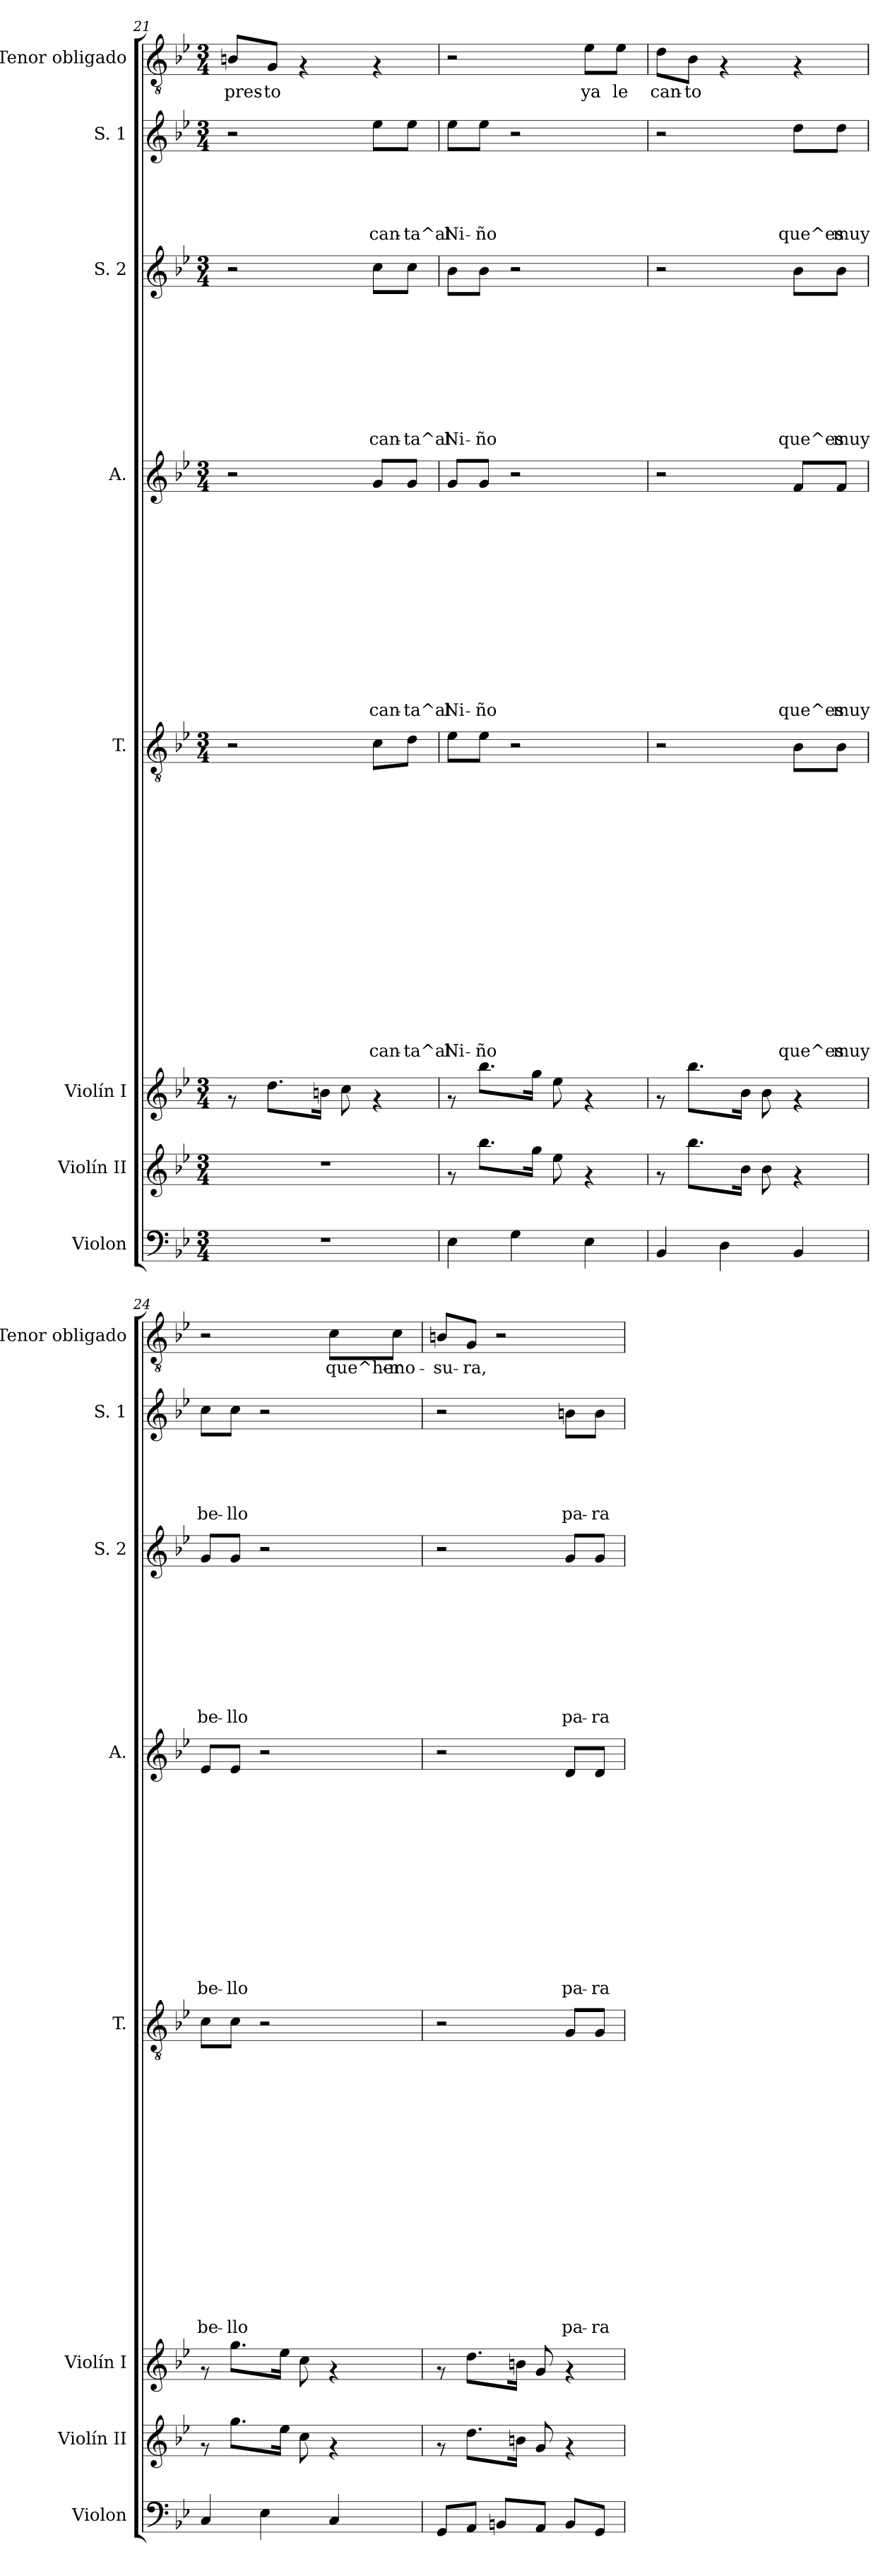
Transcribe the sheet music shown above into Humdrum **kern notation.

**kern	**kern	**kern	**kern	**text	**text	**text	**text	**text	**text	**text	**text	**text	**text	**text	**text	**text	**text	**text	**text	**text	**kern	**text	**text	**text	**text	**text	**text	**text	**text	**text	**text	**text	**text	**text	**kern	**text	**text	**text	**text	**text	**text	**text	**text	**text	**kern	**text	**text	**text	**text	**text	**kern	**text
*part8	*part7	*part6	*part5	*part5	*part5	*part5	*part5	*part5	*part5	*part5	*part5	*part5	*part5	*part5	*part5	*part5	*part5	*part5	*part5	*part5	*part4	*part4	*part4	*part4	*part4	*part4	*part4	*part4	*part4	*part4	*part4	*part4	*part4	*part4	*part3	*part3	*part3	*part3	*part3	*part3	*part3	*part3	*part3	*part3	*part2	*part2	*part2	*part2	*part2	*part2	*part1	*part1
*staff8	*staff7	*staff6	*staff5	*staff5	*staff5	*staff5	*staff5	*staff5	*staff5	*staff5	*staff5	*staff5	*staff5	*staff5	*staff5	*staff5	*staff5	*staff5	*staff5	*staff5	*staff4	*staff4	*staff4	*staff4	*staff4	*staff4	*staff4	*staff4	*staff4	*staff4	*staff4	*staff4	*staff4	*staff4	*staff3	*staff3	*staff3	*staff3	*staff3	*staff3	*staff3	*staff3	*staff3	*staff3	*staff2	*staff2	*staff2	*staff2	*staff2	*staff2	*staff1	*staff1
*I"Violon	*I"Violín II	*I"Violín I	*I"T.	*	*	*	*	*	*	*	*	*	*	*	*	*	*	*	*	*	*I"A.	*	*	*	*	*	*	*	*	*	*	*	*	*	*I"S. 2	*	*	*	*	*	*	*	*	*	*I"S. 1	*	*	*	*	*	*I"Tenor obligado	*
*I'Violon	*I'Violín II	*I'Violín I	*I'T.	*	*	*	*	*	*	*	*	*	*	*	*	*	*	*	*	*	*I'A.	*	*	*	*	*	*	*	*	*	*	*	*	*	*I'S. 2	*	*	*	*	*	*	*	*	*	*I'S. 1	*	*	*	*	*	*I'Tenor obligado	*
*clefF4	*clefG2	*clefG2	*clefGv2	*	*	*	*	*	*	*	*	*	*	*	*	*	*	*	*	*	*clefG2	*	*	*	*	*	*	*	*	*	*	*	*	*	*clefG2	*	*	*	*	*	*	*	*	*	*clefG2	*	*	*	*	*	*clefGv2	*
*k[b-e-]	*k[b-e-]	*k[b-e-]	*k[b-e-]	*	*	*	*	*	*	*	*	*	*	*	*	*	*	*	*	*	*k[b-e-]	*	*	*	*	*	*	*	*	*	*	*	*	*	*k[b-e-]	*	*	*	*	*	*	*	*	*	*k[b-e-]	*	*	*	*	*	*k[b-e-]	*
*B-:	*B-:	*B-:	*B-:	*	*	*	*	*	*	*	*	*	*	*	*	*	*	*	*	*	*B-:	*	*	*	*	*	*	*	*	*	*	*	*	*	*B-:	*	*	*	*	*	*	*	*	*	*B-:	*	*	*	*	*	*B-:	*
*M3/4	*M3/4	*M3/4	*M3/4	*	*	*	*	*	*	*	*	*	*	*	*	*	*	*	*	*	*M3/4	*	*	*	*	*	*	*	*	*	*	*	*	*	*M3/4	*	*	*	*	*	*	*	*	*	*M3/4	*	*	*	*	*	*M3/4	*
=21	=21	=21	=21	=21	=21	=21	=21	=21	=21	=21	=21	=21	=21	=21	=21	=21	=21	=21	=21	=21	=21	=21	=21	=21	=21	=21	=21	=21	=21	=21	=21	=21	=21	=21	=21	=21	=21	=21	=21	=21	=21	=21	=21	=21	=21	=21	=21	=21	=21	=21	=21	=21
!	!	!	!	!	!	!	!	!	!	!	!	!	!	!	!	!	!	!	!	!	!	!	!	!	!	!	!	!	!	!	!	!	!	!	!	!	!	!	!	!	!	!	!	!	!	!	!	!	!	!	!	!LO:LY:b
2.r	2.r	8rf	2r	.	.	.	.	.	.	.	.	.	.	.	.	.	.	.	.	.	2r	.	.	.	.	.	.	.	.	.	.	.	.	.	2r	.	.	.	.	.	.	.	.	.	2r	.	.	.	.	.	8Bn/L	pres-
!	!	!	!	!	!	!	!	!	!	!	!	!	!	!	!	!	!	!	!	!	!	!	!	!	!	!	!	!	!	!	!	!	!	!	!	!	!	!	!	!	!	!	!	!	!	!	!	!	!	!	!	!LO:LY:b
.	.	8.dd\L	.	.	.	.	.	.	.	.	.	.	.	.	.	.	.	.	.	.	.	.	.	.	.	.	.	.	.	.	.	.	.	.	.	.	.	.	.	.	.	.	.	.	.	.	.	.	.	.	8G/J	-to
.	.	.	.	.	.	.	.	.	.	.	.	.	.	.	.	.	.	.	.	.	.	.	.	.	.	.	.	.	.	.	.	.	.	.	.	.	.	.	.	.	.	.	.	.	.	.	.	.	.	.	4rF	.
.	.	16bn\Jk	.	.	.	.	.	.	.	.	.	.	.	.	.	.	.	.	.	.	.	.	.	.	.	.	.	.	.	.	.	.	.	.	.	.	.	.	.	.	.	.	.	.	.	.	.	.	.	.	.	.
.	.	8cc\	.	.	.	.	.	.	.	.	.	.	.	.	.	.	.	.	.	.	.	.	.	.	.	.	.	.	.	.	.	.	.	.	.	.	.	.	.	.	.	.	.	.	.	.	.	.	.	.	.	.
!	!	!	!	!	!	!	!	!	!	!	!	!	!	!	!	!	!	!	!	!LO:LY:b	!	!	!	!	!	!	!	!	!	!	!	!	!	!LO:LY:b	!	!	!	!	!	!	!	!	!	!LO:LY:b	!	!	!	!	!	!LO:LY:b	!	!
.	.	4rf	8c\L	.	.	.	.	.	.	.	.	.	.	.	.	.	.	.	.	can-	8g/L	.	.	.	.	.	.	.	.	.	.	.	.	can-	8cc\L	.	.	.	.	.	.	.	.	can-	8ee-\L	.	.	.	.	can-	4rF	.
!	!	!	!	!	!	!	!	!	!	!	!	!	!	!	!	!	!	!	!	!LO:LY:b	!	!	!	!	!	!	!	!	!	!	!	!	!	!LO:LY:b	!	!	!	!	!	!	!	!	!	!LO:LY:b	!	!	!	!	!	!LO:LY:b	!	!
.	.	.	8d\J	.	.	.	.	.	.	.	.	.	.	.	.	.	.	.	.	-ta^al	8g/J	.	.	.	.	.	.	.	.	.	.	.	.	-ta^al	8cc\J	.	.	.	.	.	.	.	.	-ta^al	8ee-\J	.	.	.	.	-ta^al	.	.
!!LO:PB:g=z
=22	=22	=22	=22	=22	=22	=22	=22	=22	=22	=22	=22	=22	=22	=22	=22	=22	=22	=22	=22	=22	=22	=22	=22	=22	=22	=22	=22	=22	=22	=22	=22	=22	=22	=22	=22	=22	=22	=22	=22	=22	=22	=22	=22	=22	=22	=22	=22	=22	=22	=22	=22	=22
!	!	!	!	!	!	!	!	!	!	!	!	!	!	!	!	!	!	!	!	!LO:LY:b	!	!	!	!	!	!	!	!	!	!	!	!	!	!LO:LY:b	!	!	!	!	!	!	!	!	!	!LO:LY:b	!	!	!	!	!	!LO:LY:b	!	!
4E-\	8rf	8rf	8e-\L	.	.	.	.	.	.	.	.	.	.	.	.	.	.	.	.	Ni-	8g/L	.	.	.	.	.	.	.	.	.	.	.	.	Ni-	8b-\L	.	.	.	.	.	.	.	.	Ni-	8ee-\L	.	.	.	.	Ni-	2r	.
!	!	!	!	!	!	!	!	!	!	!	!	!	!	!	!	!	!	!	!	!LO:LY:b	!	!	!	!	!	!	!	!	!	!	!	!	!	!LO:LY:b	!	!	!	!	!	!	!	!	!	!LO:LY:b	!	!	!	!	!	!LO:LY:b	!	!
.	8.bb-\L	8.bb-\L	8e-\J	.	.	.	.	.	.	.	.	.	.	.	.	.	.	.	.	-ño	8g/J	.	.	.	.	.	.	.	.	.	.	.	.	-ño	8b-\J	.	.	.	.	.	.	.	.	-ño	8ee-\J	.	.	.	.	-ño	.	.
4G\	.	.	2r	.	.	.	.	.	.	.	.	.	.	.	.	.	.	.	.	.	2r	.	.	.	.	.	.	.	.	.	.	.	.	.	2r	.	.	.	.	.	.	.	.	.	2r	.	.	.	.	.	.	.
.	16gg\Jk	16gg\Jk	.	.	.	.	.	.	.	.	.	.	.	.	.	.	.	.	.	.	.	.	.	.	.	.	.	.	.	.	.	.	.	.	.	.	.	.	.	.	.	.	.	.	.	.	.	.	.	.	.	.
.	8ee-\	8ee-\	.	.	.	.	.	.	.	.	.	.	.	.	.	.	.	.	.	.	.	.	.	.	.	.	.	.	.	.	.	.	.	.	.	.	.	.	.	.	.	.	.	.	.	.	.	.	.	.	.	.
!	!	!	!	!	!	!	!	!	!	!	!	!	!	!	!	!	!	!	!	!	!	!	!	!	!	!	!	!	!	!	!	!	!	!	!	!	!	!	!	!	!	!	!	!	!	!	!	!	!	!	!	!LO:LY:b
4E-\	4rf	4rf	.	.	.	.	.	.	.	.	.	.	.	.	.	.	.	.	.	.	.	.	.	.	.	.	.	.	.	.	.	.	.	.	.	.	.	.	.	.	.	.	.	.	.	.	.	.	.	.	8e-\L	ya
!	!	!	!	!	!	!	!	!	!	!	!	!	!	!	!	!	!	!	!	!	!	!	!	!	!	!	!	!	!	!	!	!	!	!	!	!	!	!	!	!	!	!	!	!	!	!	!	!	!	!	!	!LO:LY:b
.	.	.	.	.	.	.	.	.	.	.	.	.	.	.	.	.	.	.	.	.	.	.	.	.	.	.	.	.	.	.	.	.	.	.	.	.	.	.	.	.	.	.	.	.	.	.	.	.	.	.	8e-\J	le
=23	=23	=23	=23	=23	=23	=23	=23	=23	=23	=23	=23	=23	=23	=23	=23	=23	=23	=23	=23	=23	=23	=23	=23	=23	=23	=23	=23	=23	=23	=23	=23	=23	=23	=23	=23	=23	=23	=23	=23	=23	=23	=23	=23	=23	=23	=23	=23	=23	=23	=23	=23	=23
!	!	!	!	!	!	!	!	!	!	!	!	!	!	!	!	!	!	!	!	!	!	!	!	!	!	!	!	!	!	!	!	!	!	!	!	!	!	!	!	!	!	!	!	!	!	!	!	!	!	!	!	!LO:LY:b
4BB-/	8rf	8rf	2r	.	.	.	.	.	.	.	.	.	.	.	.	.	.	.	.	.	2r	.	.	.	.	.	.	.	.	.	.	.	.	.	2r	.	.	.	.	.	.	.	.	.	2r	.	.	.	.	.	8d\L	can-
!	!	!	!	!	!	!	!	!	!	!	!	!	!	!	!	!	!	!	!	!	!	!	!	!	!	!	!	!	!	!	!	!	!	!	!	!	!	!	!	!	!	!	!	!	!	!	!	!	!	!	!	!LO:LY:b
.	8.bb-\L	8.bb-\L	.	.	.	.	.	.	.	.	.	.	.	.	.	.	.	.	.	.	.	.	.	.	.	.	.	.	.	.	.	.	.	.	.	.	.	.	.	.	.	.	.	.	.	.	.	.	.	.	8B-\J	-to
4D\	.	.	.	.	.	.	.	.	.	.	.	.	.	.	.	.	.	.	.	.	.	.	.	.	.	.	.	.	.	.	.	.	.	.	.	.	.	.	.	.	.	.	.	.	.	.	.	.	.	.	4rF	.
.	16b-\Jk	16b-\Jk	.	.	.	.	.	.	.	.	.	.	.	.	.	.	.	.	.	.	.	.	.	.	.	.	.	.	.	.	.	.	.	.	.	.	.	.	.	.	.	.	.	.	.	.	.	.	.	.	.	.
.	8b-\	8b-\	.	.	.	.	.	.	.	.	.	.	.	.	.	.	.	.	.	.	.	.	.	.	.	.	.	.	.	.	.	.	.	.	.	.	.	.	.	.	.	.	.	.	.	.	.	.	.	.	.	.
!	!	!	!	!	!	!	!	!	!	!	!	!	!	!	!	!	!	!	!	!LO:LY:b	!	!	!	!	!	!	!	!	!	!	!	!	!	!LO:LY:b	!	!	!	!	!	!	!	!	!	!LO:LY:b	!	!	!	!	!	!LO:LY:b	!	!
4BB-/	4rf	4rf	8B-\L	.	.	.	.	.	.	.	.	.	.	.	.	.	.	.	.	que^es	8f/L	.	.	.	.	.	.	.	.	.	.	.	.	que^es	8b-\L	.	.	.	.	.	.	.	.	que^es	8dd\L	.	.	.	.	que^es	4rF	.
!	!	!	!	!	!	!	!	!	!	!	!	!	!	!	!	!	!	!	!	!LO:LY:b	!	!	!	!	!	!	!	!	!	!	!	!	!	!LO:LY:b	!	!	!	!	!	!	!	!	!	!LO:LY:b	!	!	!	!	!	!LO:LY:b	!	!
.	.	.	8B-\J	.	.	.	.	.	.	.	.	.	.	.	.	.	.	.	.	muy	8f/J	.	.	.	.	.	.	.	.	.	.	.	.	muy	8b-\J	.	.	.	.	.	.	.	.	muy	8dd\J	.	.	.	.	muy	.	.
=24	=24	=24	=24	=24	=24	=24	=24	=24	=24	=24	=24	=24	=24	=24	=24	=24	=24	=24	=24	=24	=24	=24	=24	=24	=24	=24	=24	=24	=24	=24	=24	=24	=24	=24	=24	=24	=24	=24	=24	=24	=24	=24	=24	=24	=24	=24	=24	=24	=24	=24	=24	=24
!	!	!	!	!	!	!	!	!	!	!	!	!	!	!	!	!	!	!	!	!LO:LY:b	!	!	!	!	!	!	!	!	!	!	!	!	!	!LO:LY:b	!	!	!	!	!	!	!	!	!	!LO:LY:b	!	!	!	!	!	!LO:LY:b	!	!
4C/	8rf	8rf	8c\L	.	.	.	.	.	.	.	.	.	.	.	.	.	.	.	.	be-	8e-/L	.	.	.	.	.	.	.	.	.	.	.	.	be-	8g/L	.	.	.	.	.	.	.	.	be-	8cc\L	.	.	.	.	be-	2r	.
!	!	!	!	!	!	!	!	!	!	!	!	!	!	!	!	!	!	!	!	!LO:LY:b	!	!	!	!	!	!	!	!	!	!	!	!	!	!LO:LY:b	!	!	!	!	!	!	!	!	!	!LO:LY:b	!	!	!	!	!	!LO:LY:b	!	!
.	8.gg\L	8.gg\L	8c\J	.	.	.	.	.	.	.	.	.	.	.	.	.	.	.	.	-llo	8e-/J	.	.	.	.	.	.	.	.	.	.	.	.	-llo	8g/J	.	.	.	.	.	.	.	.	-llo	8cc\J	.	.	.	.	-llo	.	.
4E-\	.	.	2r	.	.	.	.	.	.	.	.	.	.	.	.	.	.	.	.	.	2r	.	.	.	.	.	.	.	.	.	.	.	.	.	2r	.	.	.	.	.	.	.	.	.	2r	.	.	.	.	.	.	.
.	16ee-\Jk	16ee-\Jk	.	.	.	.	.	.	.	.	.	.	.	.	.	.	.	.	.	.	.	.	.	.	.	.	.	.	.	.	.	.	.	.	.	.	.	.	.	.	.	.	.	.	.	.	.	.	.	.	.	.
.	8cc\	8cc\	.	.	.	.	.	.	.	.	.	.	.	.	.	.	.	.	.	.	.	.	.	.	.	.	.	.	.	.	.	.	.	.	.	.	.	.	.	.	.	.	.	.	.	.	.	.	.	.	.	.
!	!	!	!	!	!	!	!	!	!	!	!	!	!	!	!	!	!	!	!	!	!	!	!	!	!	!	!	!	!	!	!	!	!	!	!	!	!	!	!	!	!	!	!	!	!	!	!	!	!	!	!	!LO:LY:b
4C/	4rf	4rf	.	.	.	.	.	.	.	.	.	.	.	.	.	.	.	.	.	.	.	.	.	.	.	.	.	.	.	.	.	.	.	.	.	.	.	.	.	.	.	.	.	.	.	.	.	.	.	.	8c\L	que^her-
!	!	!	!	!	!	!	!	!	!	!	!	!	!	!	!	!	!	!	!	!	!	!	!	!	!	!	!	!	!	!	!	!	!	!	!	!	!	!	!	!	!	!	!	!	!	!	!	!	!	!	!	!LO:LY:b
.	.	.	.	.	.	.	.	.	.	.	.	.	.	.	.	.	.	.	.	.	.	.	.	.	.	.	.	.	.	.	.	.	.	.	.	.	.	.	.	.	.	.	.	.	.	.	.	.	.	.	8c\J	-mo-
=25	=25	=25	=25	=25	=25	=25	=25	=25	=25	=25	=25	=25	=25	=25	=25	=25	=25	=25	=25	=25	=25	=25	=25	=25	=25	=25	=25	=25	=25	=25	=25	=25	=25	=25	=25	=25	=25	=25	=25	=25	=25	=25	=25	=25	=25	=25	=25	=25	=25	=25	=25	=25
!	!	!	!	!	!	!	!	!	!	!	!	!	!	!	!	!	!	!	!	!	!	!	!	!	!	!	!	!	!	!	!	!	!	!	!	!	!	!	!	!	!	!	!	!	!	!	!	!	!	!	!	!LO:LY:b
8GG/L	8rf	8rf	2r	.	.	.	.	.	.	.	.	.	.	.	.	.	.	.	.	.	2r	.	.	.	.	.	.	.	.	.	.	.	.	.	2r	.	.	.	.	.	.	.	.	.	2r	.	.	.	.	.	8Bn/L	-su-
!	!	!	!	!	!	!	!	!	!	!	!	!	!	!	!	!	!	!	!	!	!	!	!	!	!	!	!	!	!	!	!	!	!	!	!	!	!	!	!	!	!	!	!	!	!	!	!	!	!	!	!	!LO:LY:b
8AA/J	8.dd\L	8.dd\L	.	.	.	.	.	.	.	.	.	.	.	.	.	.	.	.	.	.	.	.	.	.	.	.	.	.	.	.	.	.	.	.	.	.	.	.	.	.	.	.	.	.	.	.	.	.	.	.	8G/J	-ra,
8BBn/L	.	.	.	.	.	.	.	.	.	.	.	.	.	.	.	.	.	.	.	.	.	.	.	.	.	.	.	.	.	.	.	.	.	.	.	.	.	.	.	.	.	.	.	.	.	.	.	.	.	.	2r	.
.	16bn\Jk	16bn\Jk	.	.	.	.	.	.	.	.	.	.	.	.	.	.	.	.	.	.	.	.	.	.	.	.	.	.	.	.	.	.	.	.	.	.	.	.	.	.	.	.	.	.	.	.	.	.	.	.	.	.
8AA/J	8g/	8g/	.	.	.	.	.	.	.	.	.	.	.	.	.	.	.	.	.	.	.	.	.	.	.	.	.	.	.	.	.	.	.	.	.	.	.	.	.	.	.	.	.	.	.	.	.	.	.	.	.	.
!	!	!	!	!	!	!	!	!	!	!	!	!	!	!	!	!	!	!	!	!LO:LY:b	!	!	!	!	!	!	!	!	!	!	!	!	!	!LO:LY:b	!	!	!	!	!	!	!	!	!	!LO:LY:b	!	!	!	!	!	!LO:LY:b	!	!
8BB/L	4rf	4rf	8G/L	.	.	.	.	.	.	.	.	.	.	.	.	.	.	.	.	pa-	8d/L	.	.	.	.	.	.	.	.	.	.	.	.	pa-	8g/L	.	.	.	.	.	.	.	.	pa-	8bn\L	.	.	.	.	pa-	.	.
!	!	!	!	!	!	!	!	!	!	!	!	!	!	!	!	!	!	!	!	!LO:LY:b	!	!	!	!	!	!	!	!	!	!	!	!	!	!LO:LY:b	!	!	!	!	!	!	!	!	!	!LO:LY:b	!	!	!	!	!	!LO:LY:b	!	!
8GG/J	.	.	8G/J	.	.	.	.	.	.	.	.	.	.	.	.	.	.	.	.	-ra	8d/J	.	.	.	.	.	.	.	.	.	.	.	.	-ra	8g/J	.	.	.	.	.	.	.	.	-ra	8b\J	.	.	.	.	-ra	.	.
=	=	=	=	=	=	=	=	=	=	=	=	=	=	=	=	=	=	=	=	=	=	=	=	=	=	=	=	=	=	=	=	=	=	=	=	=	=	=	=	=	=	=	=	=	=	=	=	=	=	=	=	=
*-	*-	*-	*-	*-	*-	*-	*-	*-	*-	*-	*-	*-	*-	*-	*-	*-	*-	*-	*-	*-	*-	*-	*-	*-	*-	*-	*-	*-	*-	*-	*-	*-	*-	*-	*-	*-	*-	*-	*-	*-	*-	*-	*-	*-	*-	*-	*-	*-	*-	*-	*-	*-
